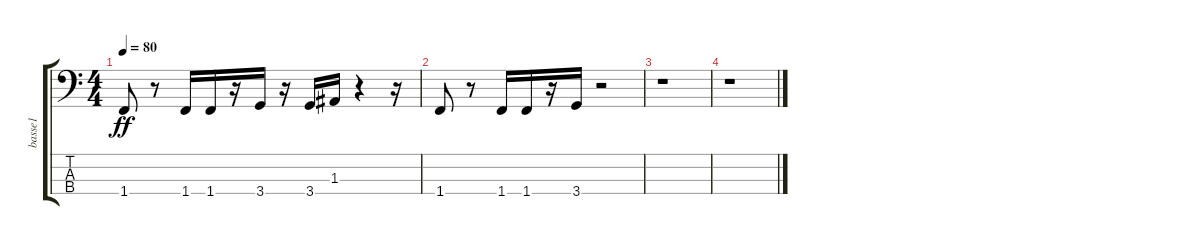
\track ("basse1" "basse1") {instrument electricbasspick}
\staff {score tabs}
\tuning (G2 D2 A1 E1) {hide}
\ts (4 4)
\tempo 80
\clef f4
\ks c
1.4.8{dy ff} r.8 1.4.16 1.4.16 r.16 3.4.16 r.16 3.4.16 1.3.16 r.4 r.16 |
1.4.8 r.8 1.4.16 1.4.16 r.16 3.4.16 r.2 |
r.1 |
r.1
